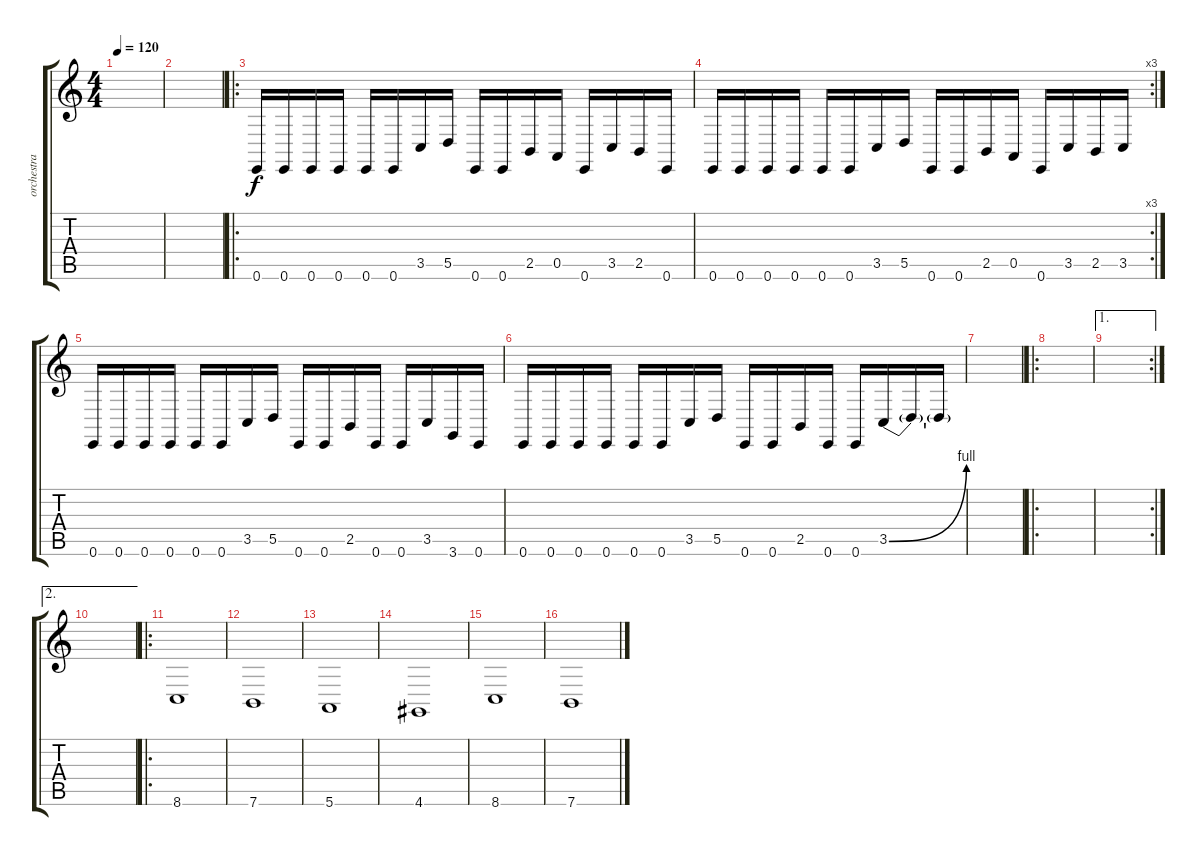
\track ("orchestra" "orchestra") {instrument stringensemble1}
\staff {score tabs}
\tuning (E4 B3 G3 D3 A2 E2) {hide}
\ts (4 4)
\tempo 120
\clef g2
\ks c
|
|
\ro
0.6.16{instrument pad7halo} 0.6.16 0.6.16 0.6.16 0.6.16 0.6.16 3.5.16 5.5.16 0.6.16 0.6.16 2.5.16 0.5.16 0.6.16 3.5.16 2.5.16 0.6.16 |
\rc 3
0.6.16 0.6.16 0.6.16 0.6.16 0.6.16 0.6.16 3.5.16 5.5.16 0.6.16 0.6.16 2.5.16 0.5.16 0.6.16 3.5.16 2.5.16 3.5.16 |
0.6.16 0.6.16 0.6.16 0.6.16 0.6.16 0.6.16 3.5.16 5.5.16 0.6.16 0.6.16 2.5.16 0.6.16 0.6.16 3.5.16 3.6.16 0.6.16 |
0.6.16 0.6.16 0.6.16 0.6.16 0.6.16 0.6.16 3.5.16 5.5.16 0.6.16 0.6.16 2.5.16 0.6.16 0.6.16 3.5{be (bend 0 0 60 4)}.16 3.5{t}.16 3.5{t}.16 |
|
\ro
|
\ae 1
\rc 2
|
\ae 2
|
\ro
8.6.1 |
7.6.1 |
5.6.1 |
4.6.1 |
8.6.1 |
7.6.1
